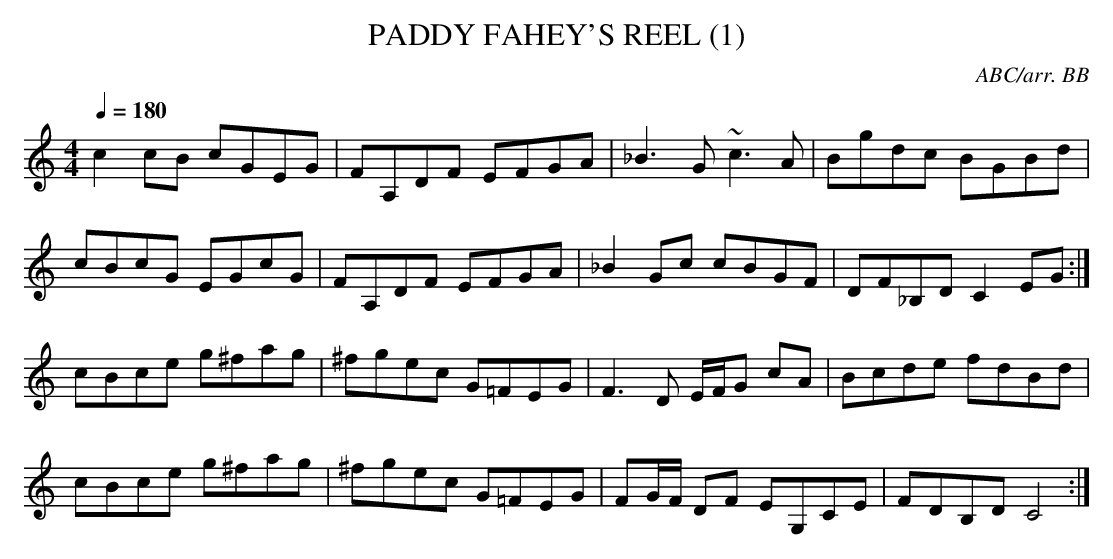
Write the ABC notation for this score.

X:1
T:PADDY FAHEY'S REEL (1)
C:ABC/arr. BB
(not unexpected for a Fahey tune!) My version is the
best I could do to clean it up.
L:1/8
M:4/4
Q:1/4=180
K:C
c2cB cGEG|FA,DF EFGA|_B3G ~c3A|Bgdc BGBd|
cBcG EGcG|FA,DF EFGA|_B2 Gc cBGF|DF_B,D C2 EG:|
cBce g^fag|^fgec G=FEG|F3D E/F/G cA|Bcde fdBd|
cBce g^fag|^fgec G=FEG|FG/F/ DF EG,CE|FDB,D C4:|
